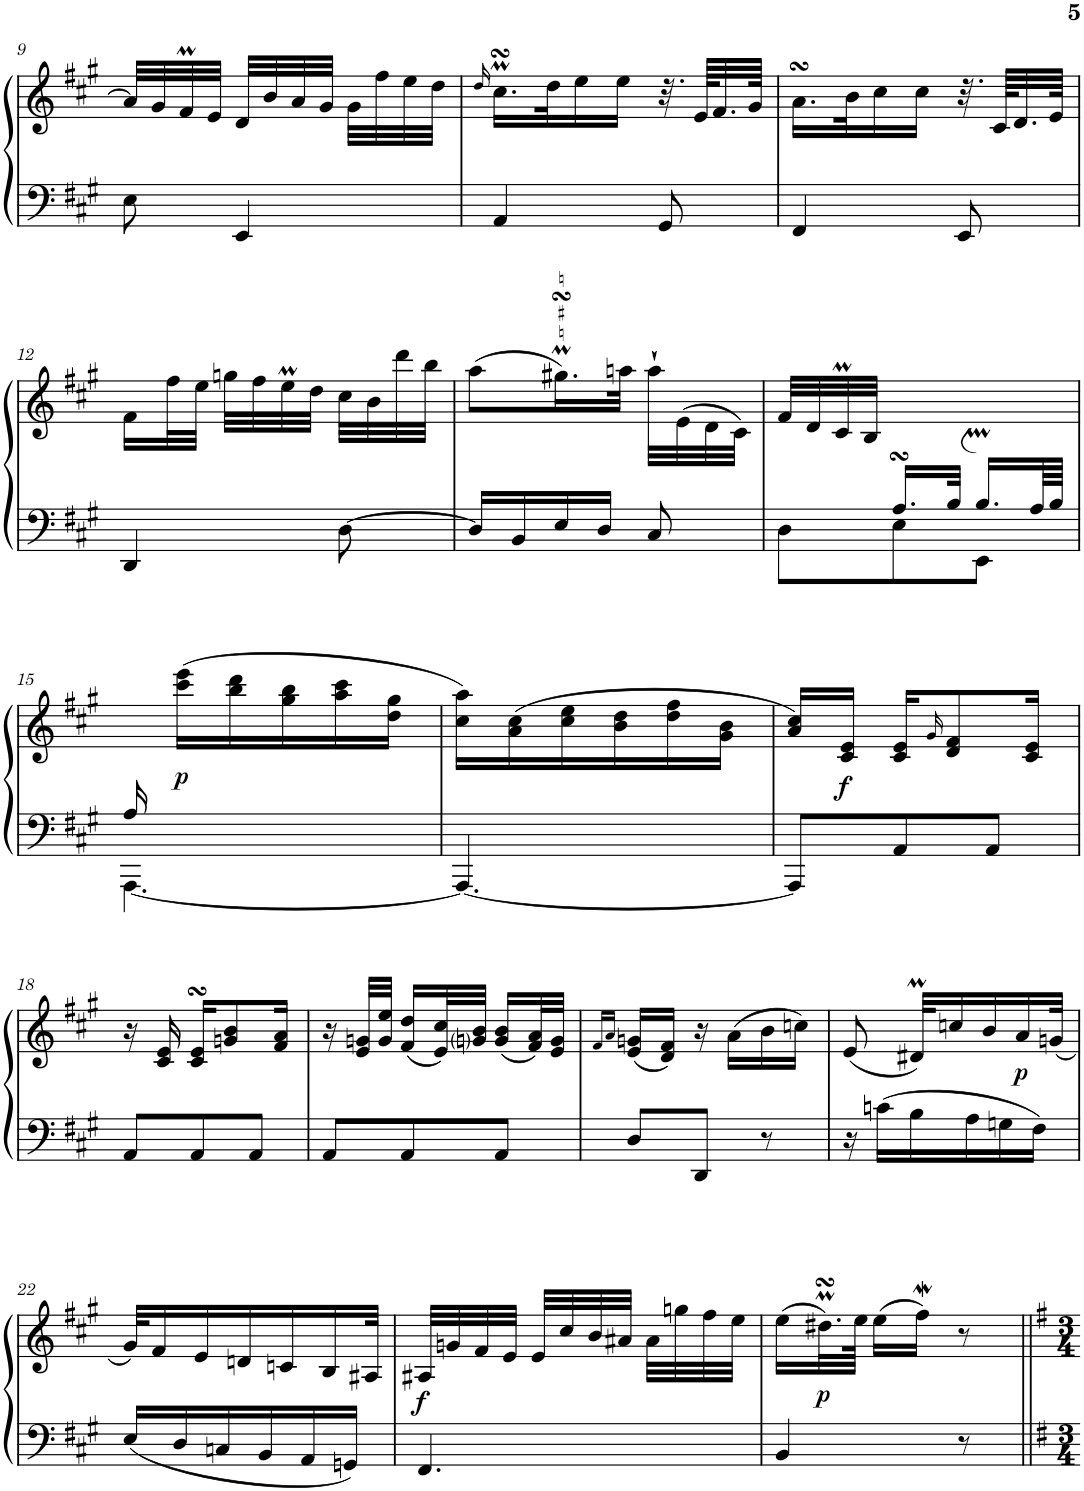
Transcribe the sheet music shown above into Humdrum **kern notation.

**kern	**kern	**dynam
*part1	*part1	*part1
*staff2	*staff1	*staff1/2
*I"Фортепиано	*	*
!!LO:PB:g=z
*clefF4	*clefG2	*
*k[f#c#g#]	*k[f#c#g#]	*
*A:	*A:	*
*M3/8	*M3/8	*
=9	=9	=9
8E\	32a/LLL]	.
.	32g#/	.
.	32f#M/	.
.	32e/JJJ	.
4EE/	32d/LLL	.
.	32b/	.
.	32a/	.
.	32g#/JJJ	.
.	32g#\LLL	.
.	32ff#\	.
.	32ee\	.
.	32dd\JJJ	.
=10	=10	=10
.	16qdd/	.
4AA/	16.cc#msSsS\LL	.
.	32dd\K	.
.	16ee\	.
.	16ee\JJ	.
8GG#/	32.r	.
.	64e/KLLL	.
.	32.f#/	.
.	64g#/JJJk	.
=11	=11	=11
4FF#/	16.asSSs\LL	.
.	32b\K	.
.	16cc#\	.
.	16cc#\JJ	.
8EE/	32.r	.
.	64c#/KLLL	.
.	32.d/	.
.	64e/JJJk	.
!!LO:LB:g=z
=12	=12	=12
4DD/	16f#\LL	.
.	32ff#\L	.
.	32ee\JJJ	.
.	32ggn\LLL	.
.	32ff#\	.
.	32eeM\	.
.	32dd\JJJ	.
[8D\	32cc#\LLL	.
.	32b\	.
.	32ddd\	.
.	32bb\JJJ	.
=13	=13	=13
16D/LL]	(>8aa\L	.
16BB/	.	.
!	!LO:TURN:lacc=#	!
16E/	16.gg#XmsSsS\L)	.
16D/JJ	.	.
.	32aan\JJk	.
8C#/	32aa`\LLL	.
.	(>32e\	.
.	32d\	.
.	32c#\JJJ)	.
=14	=14	=14
*^	*	*
8ryy	8D\L	32f#/LLL	.
.	.	32d/	.
.	.	32c#m/	.
.	.	32B/JJJ	.
16.AsSSs/LL	8E\	8ryy	.
32B/JJk	.	.	.
16.BM/LL	8EE\J	8ryy	.
64A/LL	.	.	.
64B/JJJJ	.	.	.
!!LO:LB:g=z
=15	=15	=15	=15
16A/	[4.AAA\	16ryy	.
!	!	!	!LO:DY:b
4ryy	.	(>16ccc#\ 16eee\LL	p
.	.	16bb\ 16ddd\	.
.	.	16gg#\ 16bb\	.
.	.	16aa\ 16ccc#\	.
16ryy	.	16dd\ 16gg#\JJ	.
=16	=16	=16	=16
4.ryy	4.AAA/_	16cc#\ 16aa\LL)	.
.	.	(>16a\ 16cc#\	.
.	.	16cc#\ 16ee\	.
.	.	16b\ 16dd\	.
.	.	16dd\ 16ff#\	.
.	.	16g#\ 16b\JJ	.
16ryy	16ryy	16ryy	.
=17	=17	=17	=17
4.ryy	8AAA/L]	16a/ 16cc#/LL)	.
!	!	!	!LO:DY:b
.	.	16c#/ 16e/JJ	f
.	8AA/	16c#/ 16e/KL	.
.	.	16qg#/	.
.	.	8d/ 8f#/	.
.	8AA/J	.	.
.	.	16c#/ 16e/Jk	.
*v	*v	*	*
!!LO:LB:g=z
=18	=18	=18
8AA/L	16r	.
.	16c#/ 16e/	.
8AA/	16c#/sSSs 16e/sSSsKL	.
.	8gn/ 8b/	.
8AA/J	.	.
.	16f#/ 16a/Jk	.
=19	=19	=19
8AA/L	16r	.
.	32e/ 32gn/LLL	.
.	32g/ 32ee/JJJ	.
8AA/	(<16f#/ 16dd/LL	.
.	32e/ 32cc#/L)	.
.	32gni/ 32b/JJJ	.
8AA/J	(<16g/ 16b/LL	.
.	32f#/ 32a/L)	.
.	32e/ 32g/JJJ	.
=20	=20	=20
.	16qf#/LL	.
.	16qa/JJ	.
8D/L	(<16e/ 16gn/LL	.
.	16d/ 16f#/JJ)	.
8DD/J	16r	.
.	(>16a\LL	.
8r	16b\	.
.	16ccn\JJ)	.
=21	=21	=21
16r	(<8e/	.
16cn\LL	.	.
16B\	32d#Xm/KLL)	.
.	16ccn/	.
16A\	.	.
.	16b/	.
16Gn\	.	.
!	!	!LO:DY:b
.	16a/	p
16F#\JJ	.	.
.	(<32gn/JJk	.
!!LO:LB:g=z
=22	=22	=22
16E/LL	32g#/KLL)	.
.	16f#/	.
16D/	.	.
.	16e/	.
16Cn/	.	.
.	16dn/	.
16BB/	.	.
.	16cn/	.
16AA/	.	.
.	16B/	.
16GGn/JJ	.	.
.	32A#X/JJk	.
=23	=23	=23
!	!	!LO:DY:b
4.FF#/	32A#X/LLL	f
.	32gn/	.
.	32f#/	.
.	32e/JJJ	.
.	32e/LLL	.
.	32cc#/	.
.	32b/	.
.	32a#X/JJJ	.
.	32a#\LLL	.
.	32ggn\	.
.	32ff#\	.
.	32ee\JJJ	.
=24	=24	=24
4BB/	(>16ee\LL	.
!	!	!LO:DY:b
.	32.dd#XmsSsS\L)	p
.	64ee\JJJk	.
.	(>16ee\LL	.
.	16ff#W\JJ)	.
8r	8r	.
=||	=||	=||
*-	*-	*-
